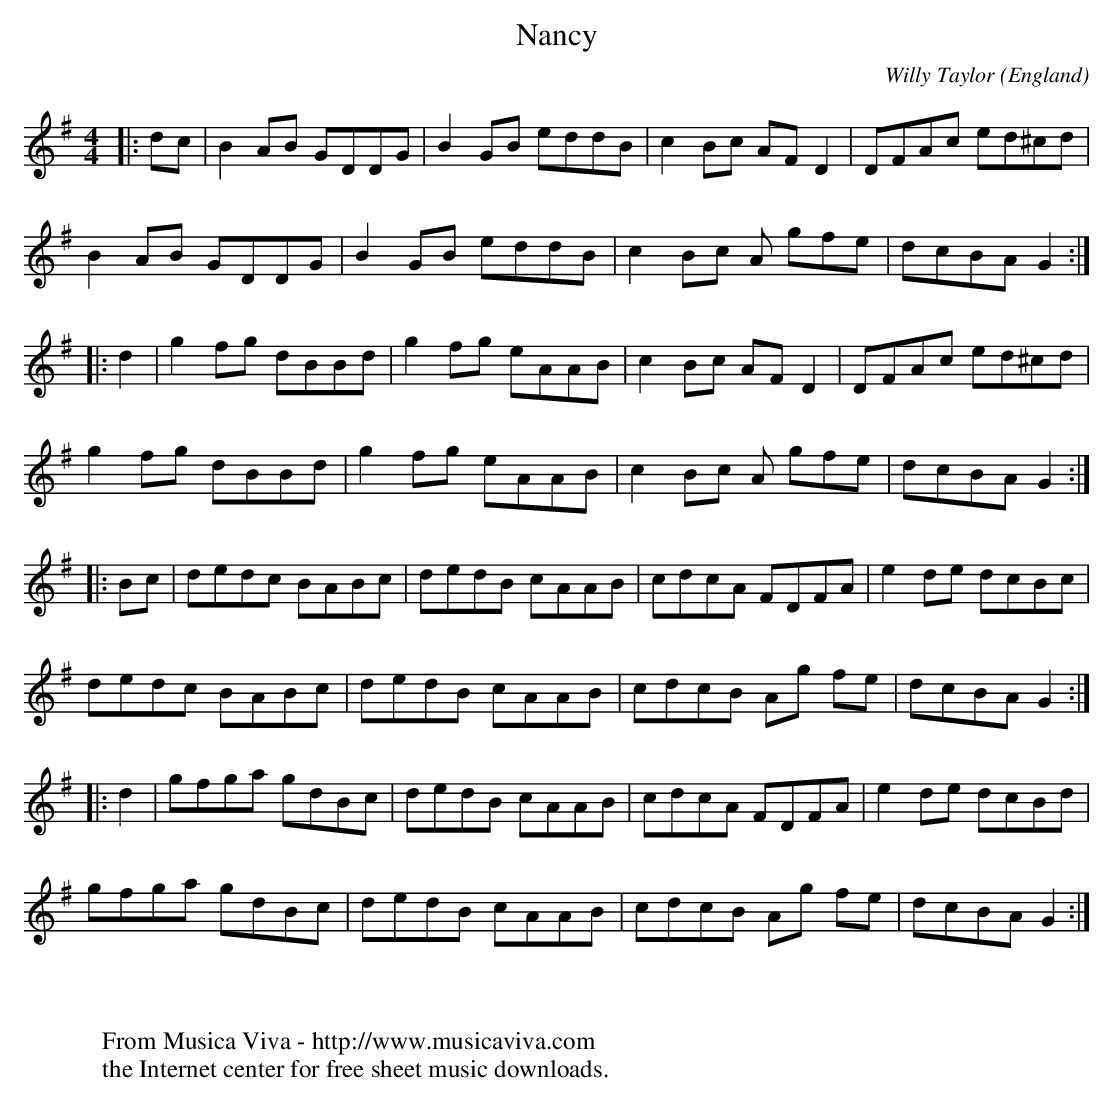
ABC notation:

X:1
T:Nancy
C:Willy Taylor
O:England
M:4/4
L:1/8
K:G
|:dc|B2AB GDDG|B2GB eddB|c2Bc AFD2|DFAc ed^cd|
B2AB GDDG|B2GB eddB|c2Bc A gfe|dcBAG2:|
|:d2|g2fg dBBd|g2fg eAAB|c2Bc AFD2|DFAc ed^cd|
g2fg dBBd|g2fg eAAB|c2Bc A gfe|dcBA G2:|
|:Bc|dedc BABc|dedB cAAB|cdcA FDFA|e2de dcBc|
dedc BABc|dedB cAAB|cdcB Ag fe|dcBAG2:|
|:d2|gfga gdBc|dedB cAAB|cdcA FDFA|e2de dcBd|
gfga gdBc|dedB cAAB|cdcB Ag fe|dcBAG2:|
W:
W:
W:  From Musica Viva - http://www.musicaviva.com
W:  the Internet center for free sheet music downloads.
